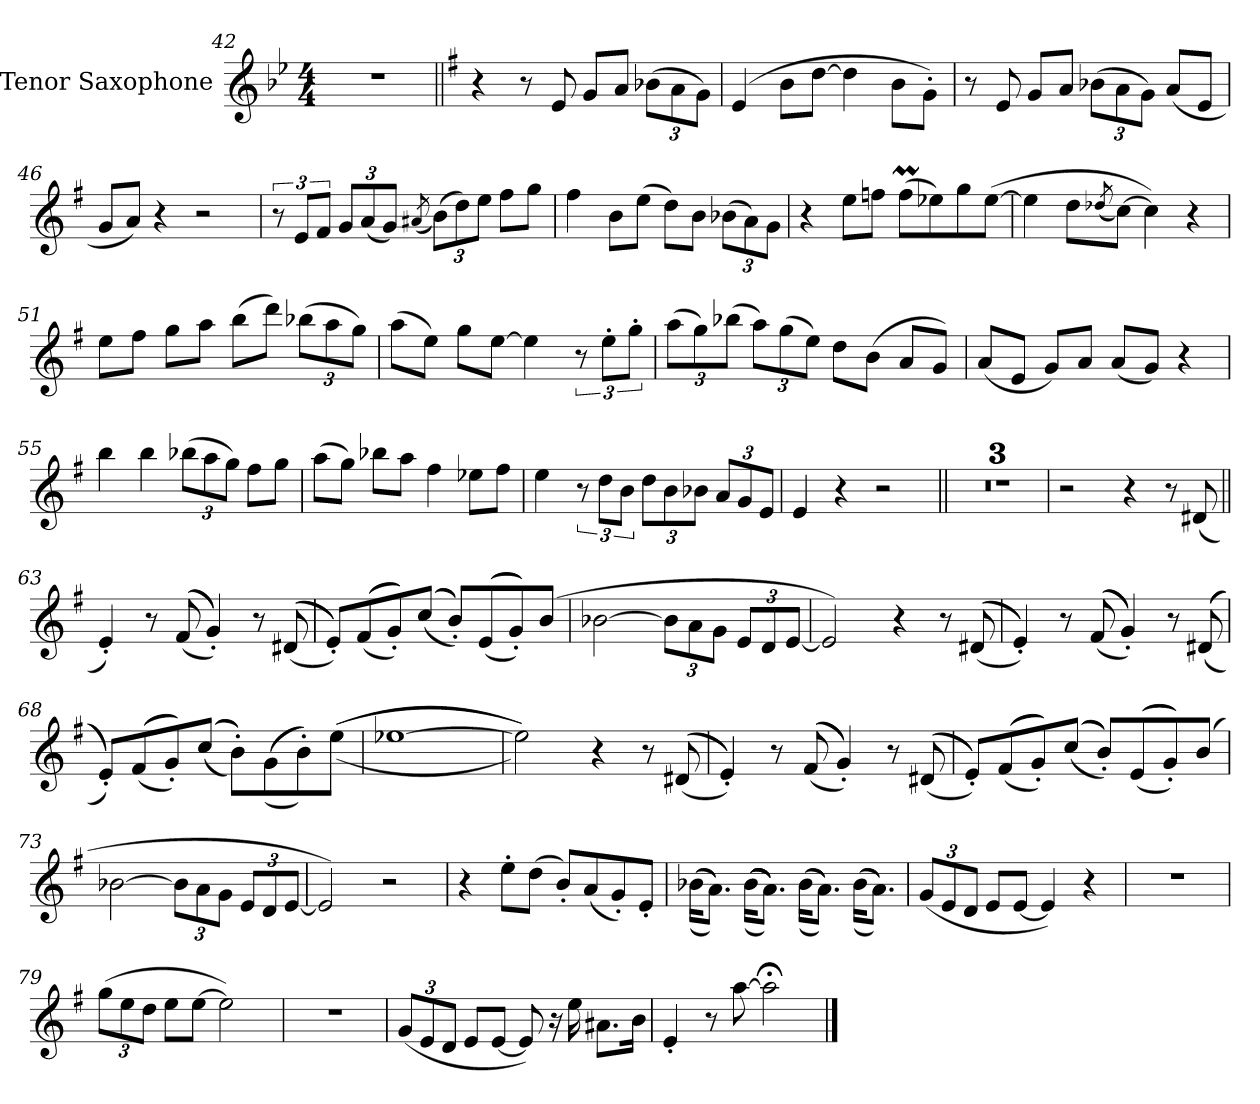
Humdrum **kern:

**kern
*part1
*staff1
*I"Tenor Saxophone
*I'T. Sax.
*clefG2
*ITrd8c14
*k[b-e-]
*M4/4
=42
1r
=43||
*k[f#]
4r
8r
8E/
8G/L
8A/J
*Xbrackettup
(12B-X\L
12A\
12G\J)
!!LO:LB:g=z
=44
(4E/
8B\L
[8d\J
4d\]
8B\L
8G'\J)
=45
8r
8E/
8G/L
8A/J
(12B-X\L
12A\
12G\J)
(8A/L
8E/J
=46
8G/L
8A/J)
4r
2r
=47
*brackettup
12r
12E/L
12F#/J
*Xbrackettup
12G/L
(12A/
12G/J)
(8qA#X/
(12B\L)
12d\)
12e\J
8f#\L
8g\J
=48
4f#\
8B\L
(8e\J
8d\L)
8B\J
(12B-X\L
12A\)
12G\J
!!LO:LB:g=z
=49
4r
8e\L
8fn\J
(8fM\L
8e-X\)
8g\
([8e-\J
=50
4e-\]
8d\L
(8qd-X/
[8c\J)
4c\])
4r
=51
8e\L
8f#\J
8g\L
8a\J
(8b\L
8dd\J)
(12b-X\L
12a\
12g\J)
=52
(8a\L
8e\J)
8g\L
[8e\J
4e\]
*brackettup
12r
12e'\L
12g'\J
!!LO:LB:g=z
=53
*Xbrackettup
(12a\L
12g\)
(12b-X\J
12a\L)
(12g\
12e\J)
8d\L
(8B\J
8A/L
8G/J)
=54
(8A/L
8E/J
8G/L)
8A/J
(8A/L
8G/J)
4r
=55
4b\
4b\
(12b-X\L
12a\
12g\J)
8f#\L
8g\J
=56
(8a\L
8g\J)
8b-X\L
8a\J
4f#\
8e-X\L
8f#\J
!!LO:PB:g=z
=57
4e\
*brackettup
12r
12d\L
12B\J
*Xbrackettup
12d\L
12B\
12B-X\J
12A/L
12G/
12E/J
=58
4E/
4r
2r
=59||
1r
=60
1r
=61
1r
=62
2r
4r
8r
(8D#X/
=63||
4E'/)
8r
(((8F#/
4G'/)))
8r
(((8D#X/
=64
8E'/L)))
(((8F#/
8G'/)))
(((8c/J
8B'/L)))
(((8E/
8G'/)))
(8B/J
!!LO:LB:g=z
=65
[2B-X\
12B-\L]
12A\
12G\J
12E/L
12D/
[12E/J
=66
2E/])
4r
8r
(((8D#X/
=67
4E'/)))
8r
(((8F#/
4G'/)))
8r
(((8D#X/
=68
8E'/L)))
(((8F#/
8G'/)))
(((8c/J
8B'\L)))
(((8G\
8B'\)))
(((8e\J
=69
[1e-X
=70
2e-\])))
4r
8r
(((8D#X/
!!LO:LB:g=z
=71
4E'/)))
8r
(((8F#/
4G'/)))
8r
(((8D#X/
=72
8E'/L)))
(((8F#/
8G'/)))
(((8c/J
8B'/L)))
(((8E/
8G'/)))
(8B/J
=73
[2B-X\
12B-\L]
12A\
12G\J
12E/L
12D/
[12E/J
=74
2E/])
2r
=75
4r
8e'\L
(8d\J
8B'/L)
(8A/
8G'/)
8E'/J
=76
(((16B-X\KL
8.A\J)))
((((((16B-\KL
8.A\J))))))
(((16B-\KL
8.A\J)))
(((16B-\KL
8.A\J)))
!!LO:LB:g=z
=77
(12G/L
12E/
12D/J
8E/L
[8E/J
4E/])
4r
=78
1r
=79
(12g\L
12e\
12d\J
8e\L
[8e\J
2e\])
=80
1r
=81
(12G/L
12E/
12D/J
8E/L
[8E/J
8E/])
16r
16e\
8.A#X\L
16B\Jk
=82
4E'/
8r
[8a\
2a;<\]
==
*-
